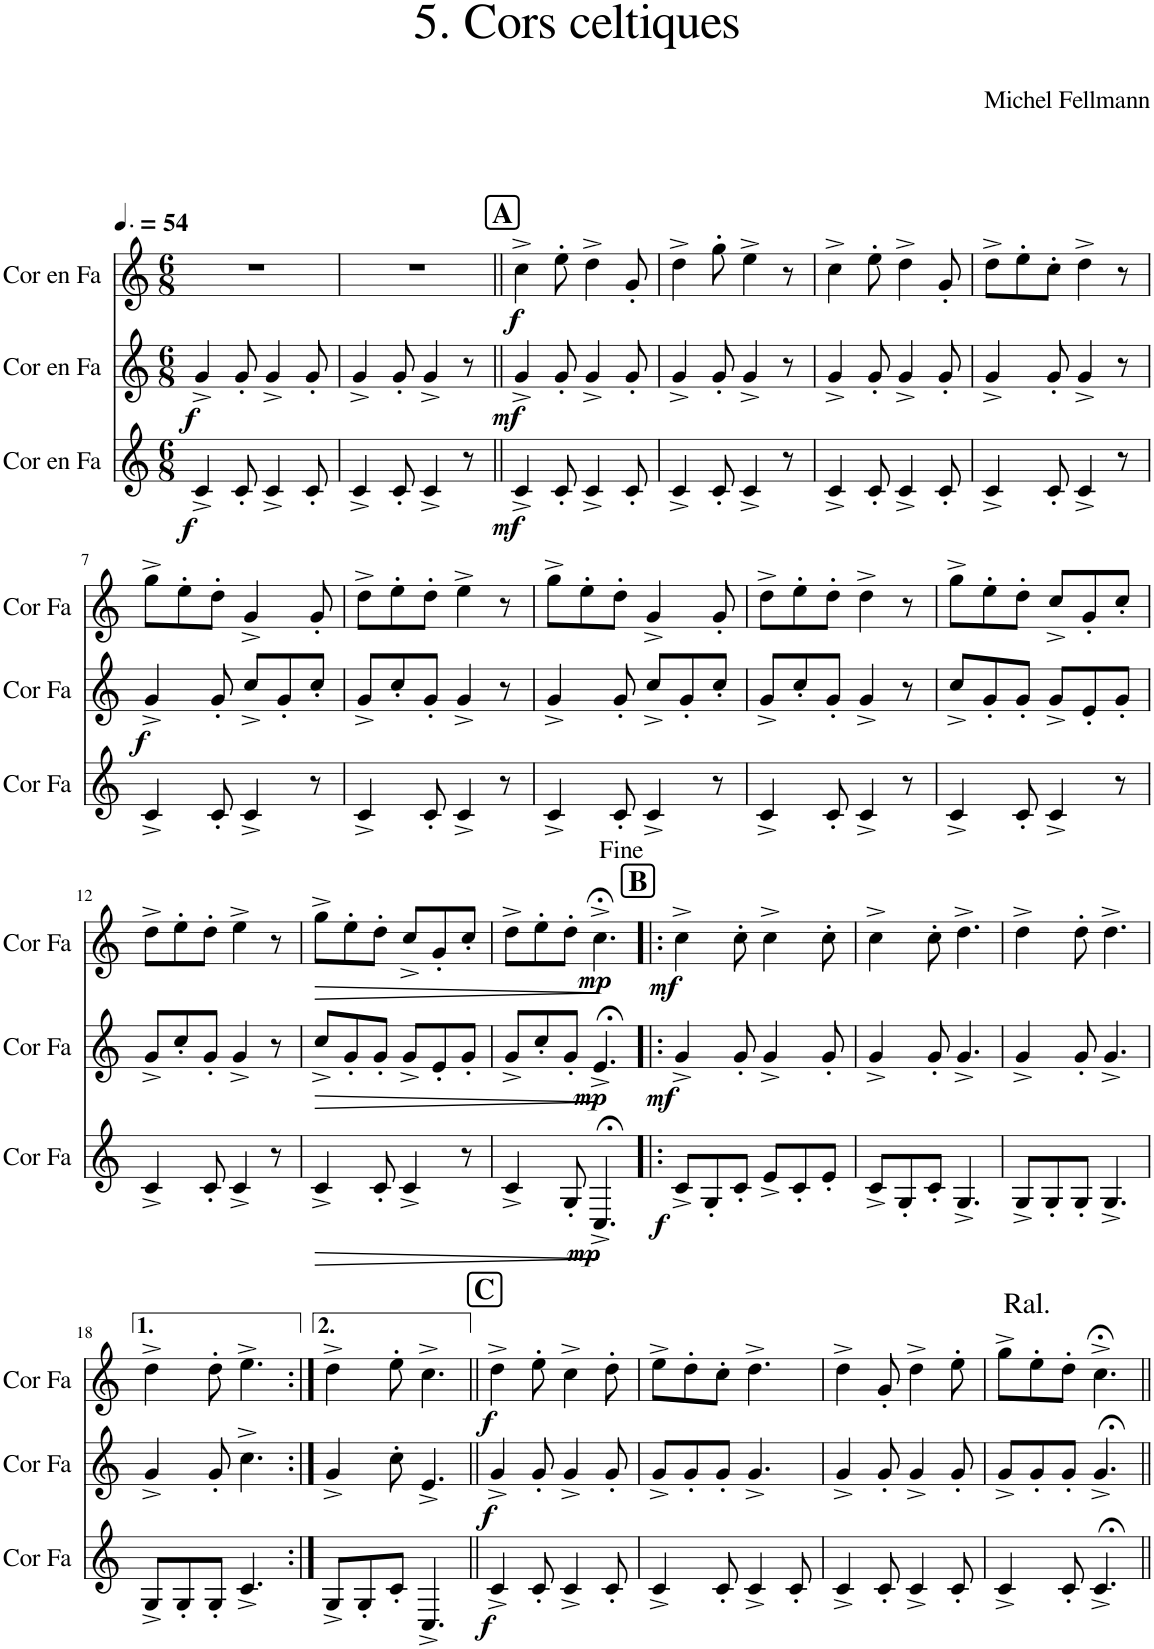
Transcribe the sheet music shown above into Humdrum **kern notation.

**kern	**dynam	**kern	**dynam	**kern	**dynam
*part3	*part3	*part2	*part2	*part1	*part1
*staff3	*staff3	*staff2	*staff2	*staff1	*staff1
*I"Cor en Fa	*	*I"Cor en Fa	*	*I"Cor en Fa	*
*I'Cor Fa	*	*I'Cor Fa	*	*I'Cor Fa	*
*clefG2	*	*clefG2	*	*clefG2	*
*Trd4c7	*	*Trd4c7	*	*Trd4c7	*
*k[]	*	*k[]	*	*k[]	*
*M6/8	*	*M6/8	*	*M6/8	*
*MM81	*	*MM81	*	*MM81	*
=1	=1	=1	=1	=1	=1
!	!LO:DY:b	!	!LO:DY:b	!	!
4c^/	f	4g^/	f	2.r	.
8c'/	.	8g'/	.	.	.
4c^/	.	4g^/	.	.	.
8c'/	.	8g'/	.	.	.
=2	=2	=2	=2	=2	=2
4c^/	.	4g^/	.	2.r	.
8c'/	.	8g'/	.	.	.
4c^/	.	4g^/	.	.	.
8r	.	8r	.	.	.
!!LO:REH:place=s1:a:B:cj:fs=14:t=A
=3||	=3||	=3||	=3||	=3||	=3||
!	!LO:DY:b	!	!LO:DY:b	!	!LO:DY:b
4c^/	mf	4g^/	mf	4cc^\	f
8c'/	.	8g'/	.	8ee'\	.
4c^/	.	4g^/	.	4dd^\	.
8c'/	.	8g'/	.	8g'/	.
=4	=4	=4	=4	=4	=4
4c^/	.	4g^/	.	4dd^\	.
8c'/	.	8g'/	.	8gg'\	.
4c^/	.	4g^/	.	4ee^\	.
8r	.	8r	.	8r	.
=5	=5	=5	=5	=5	=5
4c^/	.	4g^/	.	4cc^\	.
8c'/	.	8g'/	.	8ee'\	.
4c^/	.	4g^/	.	4dd^\	.
8c'/	.	8g'/	.	8g'/	.
=6	=6	=6	=6	=6	=6
4c^/	.	4g^/	.	8dd^\L	.
.	.	.	.	8ee'\	.
8c'/	.	8g'/	.	8cc'\J	.
4c^/	.	4g^/	.	4dd^\	.
8r	.	8r	.	8r	.
!!LO:LB:g=z
=7	=7	=7	=7	=7	=7
!	!	!	!LO:DY:b	!	!
4c^/	.	4g^/	f	8gg^\L	.
.	.	.	.	8ee'\	.
8c'/	.	8g'/	.	8dd'\J	.
4c^/	.	8cc^/L	.	4g^/	.
.	.	8g'/	.	.	.
8r	.	8cc'/J	.	8g'/	.
=8	=8	=8	=8	=8	=8
4c^/	.	8g^/L	.	8dd^\L	.
.	.	8cc'/	.	8ee'\	.
8c'/	.	8g'/J	.	8dd'\J	.
4c^/	.	4g^/	.	4ee^\	.
8r	.	8r	.	8r	.
=9	=9	=9	=9	=9	=9
4c^/	.	4g^/	.	8gg^\L	.
.	.	.	.	8ee'\	.
8c'/	.	8g'/	.	8dd'\J	.
4c^/	.	8cc^/L	.	4g^/	.
.	.	8g'/	.	.	.
8r	.	8cc'/J	.	8g'/	.
=10	=10	=10	=10	=10	=10
4c^/	.	8g^/L	.	8dd^\L	.
.	.	8cc'/	.	8ee'\	.
8c'/	.	8g'/J	.	8dd'\J	.
4c^/	.	4g^/	.	4dd^\	.
8r	.	8r	.	8r	.
=11	=11	=11	=11	=11	=11
4c^/	.	8cc^/L	.	8gg^\L	.
.	.	8g'/	.	8ee'\	.
8c'/	.	8g'/J	.	8dd'\J	.
4c^/	.	8g^/L	.	8cc^/L	.
.	.	8e'/	.	8g'/	.
8r	.	8g'/J	.	8cc'/J	.
!!LO:LB:g=z
=12	=12	=12	=12	=12	=12
4c^/	.	8g^/L	.	8dd^\L	.
.	.	8cc'/	.	8ee'\	.
8c'/	.	8g'/J	.	8dd'\J	.
4c^/	.	4g^/	.	4ee^\	.
8r	.	8r	.	8r	.
=13	=13	=13	=13	=13	=13
!	!LO:HP:b	!	!LO:HP:b	!	!LO:HP:b
4c^/	>	8cc^/L	>	8gg^\L	>
.	.	8g'/	.	8ee'\	.
8c'/	.	8g'/J	.	8dd'\J	.
4c^/	.	8g^/L	.	8cc^/L	.
.	.	8e'/	.	8g'/	.
8r	.	8g'/J	.	8cc'/J	.
.	]	.	]	.	]
=14	=14	=14	=14	=14	=14
4c^/	.	8g^/L	.	8dd^\L	.
.	.	8cc'/	.	8ee'\	.
8G'/	.	8g'/J	.	8dd'\J	.
!	!LO:DY:b	!	!LO:DY:b	!	!LO:DY:b
4.C;<^/	mp	4.e;<^/	mp	4.cc;<^\	mp
!!LO:REH:place=s1:a:B:cj:fs=14:t=B
=15|!:	=15|!:	=15|!:	=15|!:	=15|!:	=15|!:
!	!LO:DY:b	!	!LO:DY:b	!	!LO:DY:b
8c^/L	f	4g^/	mf	4cc^\	mf
8G'/	.	.	.	.	.
8c'/J	.	8g'/	.	8cc'\	.
8e^/L	.	4g^/	.	4cc^\	.
8c'/	.	.	.	.	.
8e'/J	.	8g'/	.	8cc'\	.
=16	=16	=16	=16	=16	=16
8c^/L	.	4g^/	.	4cc^\	.
8G'/	.	.	.	.	.
8c'/J	.	8g'/	.	8cc'\	.
4.G^/	.	4.g^/	.	4.dd^\	.
=17	=17	=17	=17	=17	=17
8G^/L	.	4g^/	.	4dd^\	.
8G'/	.	.	.	.	.
8G'/J	.	8g'/	.	8dd'\	.
4.G^/	.	4.g^/	.	4.dd^\	.
!!LO:LB:g=z
=18	=18	=18	=18	=18	=18
8G^/L	.	4g^/	.	4dd^\	.
8G'/	.	.	.	.	.
8G'/J	.	8g'/	.	8dd'\	.
4.c^/	.	4.cc^\	.	4.ee^\	.
=19:|!	=19:|!	=19:|!	=19:|!	=19:|!	=19:|!
8G^/L	.	4g^/	.	4dd^\	.
8G'/	.	.	.	.	.
8c'/J	.	8cc'\	.	8ee'\	.
4.C^/	.	4.e^/	.	4.cc^\	.
!!LO:REH:place=s1:a:B:cj:fs=14:t=C
=20||	=20||	=20||	=20||	=20||	=20||
!	!LO:DY:b	!	!LO:DY:b	!	!LO:DY:b
4c^/	f	4g^/	f	4dd^\	f
8c'/	.	8g'/	.	8ee'\	.
4c^/	.	4g^/	.	4cc^\	.
8c'/	.	8g'/	.	8dd'\	.
=21	=21	=21	=21	=21	=21
4c^/	.	8g^/L	.	8ee^\L	.
.	.	8g'/	.	8dd'\	.
8c'/	.	8g'/J	.	8cc'\J	.
4c^/	.	4.g^/	.	4.dd^\	.
8c'/	.	.	.	.	.
=22	=22	=22	=22	=22	=22
4c^/	.	4g^/	.	4dd^\	.
8c'/	.	8g'/	.	8g'/	.
4c^/	.	4g^/	.	4dd^\	.
8c'/	.	8g'/	.	8ee'\	.
=23	=23	=23	=23	=23	=23
!	!	!	!	!LO:TX:a:t=Ral.	!
4c^/	.	8g^/L	.	8gg^\L	.
.	.	8g'/	.	8ee'\	.
8c'/	.	8g'/J	.	8dd'\J	.
4.c;<^/	.	4.g;<^/	.	4.cc;<^\	.
=||	=||	=||	=||	=||	=||
*-	*-	*-	*-	*-	*-
